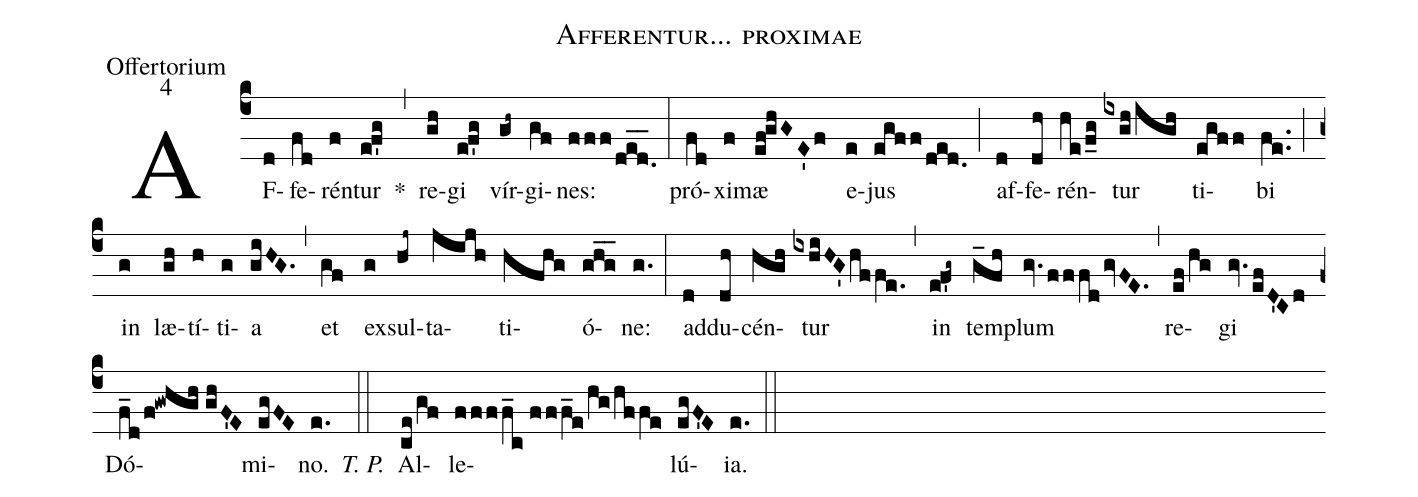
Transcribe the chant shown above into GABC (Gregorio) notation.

name:Afferentur... proximae;
office-part:Offertorium;
mode:4;
%%
(c4) AF(d)fe(fd)rén(f)tur(e!f'g) *(,) re(gh)gi(e!f'g) vír(gh~)gi(gf)nes:(fff/ded.__) (:)
pró(fd)xi(f)mæ(ef!ghGE'f) e(e)jus(egff/ded.) (;) af(d)fe(dh)rén(he/f_g)tur(ixgh/igh) ti(egff)bi(fe..) (;) in(g) læ(gh)tí(h)ti(g)a(giHG.) (,) et(gf) ex(g)sul(hj~)ta(jijh)ti(hfhg)ó(ghg__)ne:(g.) (:)
ad(d)du(dh)cén(hgh)tur(ixhiHG'hffe.) (,) in(e!f'g~) tem(g_fh)plum(gv.fffdgvFE.) (,) re(ef/hg)gi(gv.efD'Cd) Dó(f_d/f!gwhgh//ghF'E)mi(egFE)no.(e.) <i>T. P.</i>(::)
Al(ce/gf)le(ffff_c//fff_e/hg/hffe)lú(egF'E)ia.(e.) (::)
